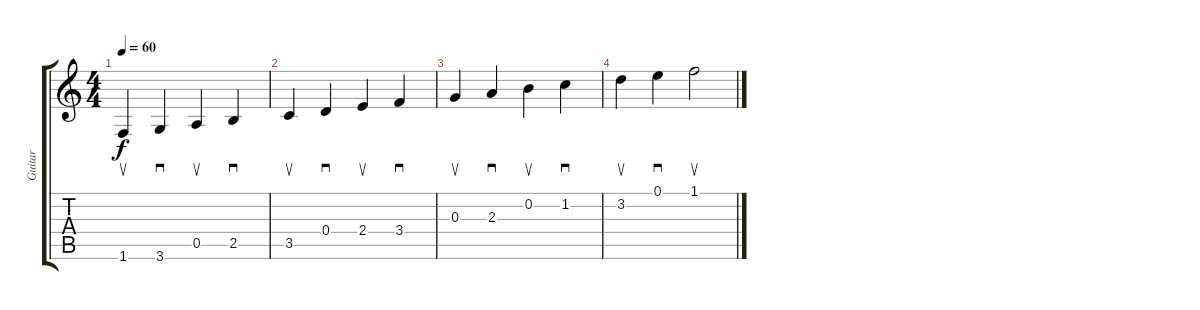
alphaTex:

\track ("Guitar" "Guitar") {instrument acousticguitarnylon}
\staff {score tabs}
\tuning (E4 B3 G3 D3 A2 E2) {hide}
\ts (4 4)
\tempo 60
\clef g2
\ks c
1.6.4{su dy f instrument acousticguitarnylon} 3.6.4{sd} 0.5.4{su} 2.5.4{sd} |
3.5.4{su} 0.4.4{sd} 2.4.4{su} 3.4.4{sd} |
0.3.4{su} 2.3.4{sd} 0.2.4{su} 1.2.4{sd} |
3.2.4{su} 0.1.4{sd} 1.1.2{su}
